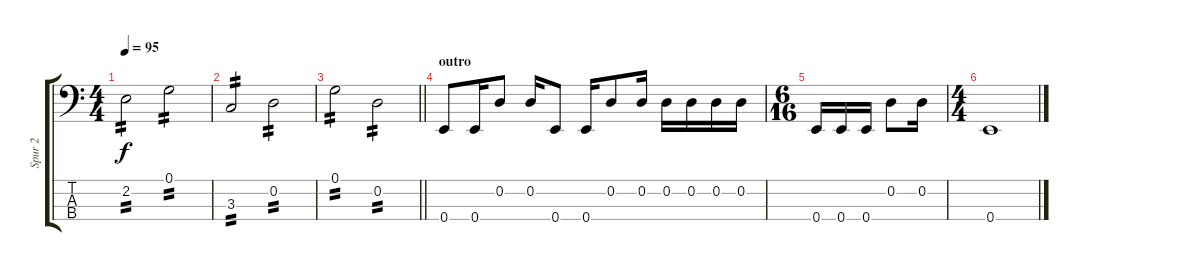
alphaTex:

\track ("Spur 2" "Spur 2") {instrument electricbasspick}
\staff {score tabs}
\tuning (G2 D2 A1 E1) {hide}
\ts (4 4)
\tempo 95
\clef f4
\ks c
2.2.2{tp 2 dy f} 0.1.2{tp 2} |
3.3.2{tp 2} 0.2.2{tp 2} |
\barLineRight lightlight
0.1.2{tp 2} 0.2.2{tp 2} |
\section ("" "outro")
0.4.8 0.4.16 0.2.8 0.2.16 0.4.8 0.4.16 0.2.8 0.2.16 0.2.16 0.2.16 0.2.16 0.2.16 |
\ts (6 16)
0.4.16 0.4.16 0.4.16 0.2.8 0.2.16 |
\ts (4 4)
0.4.1
